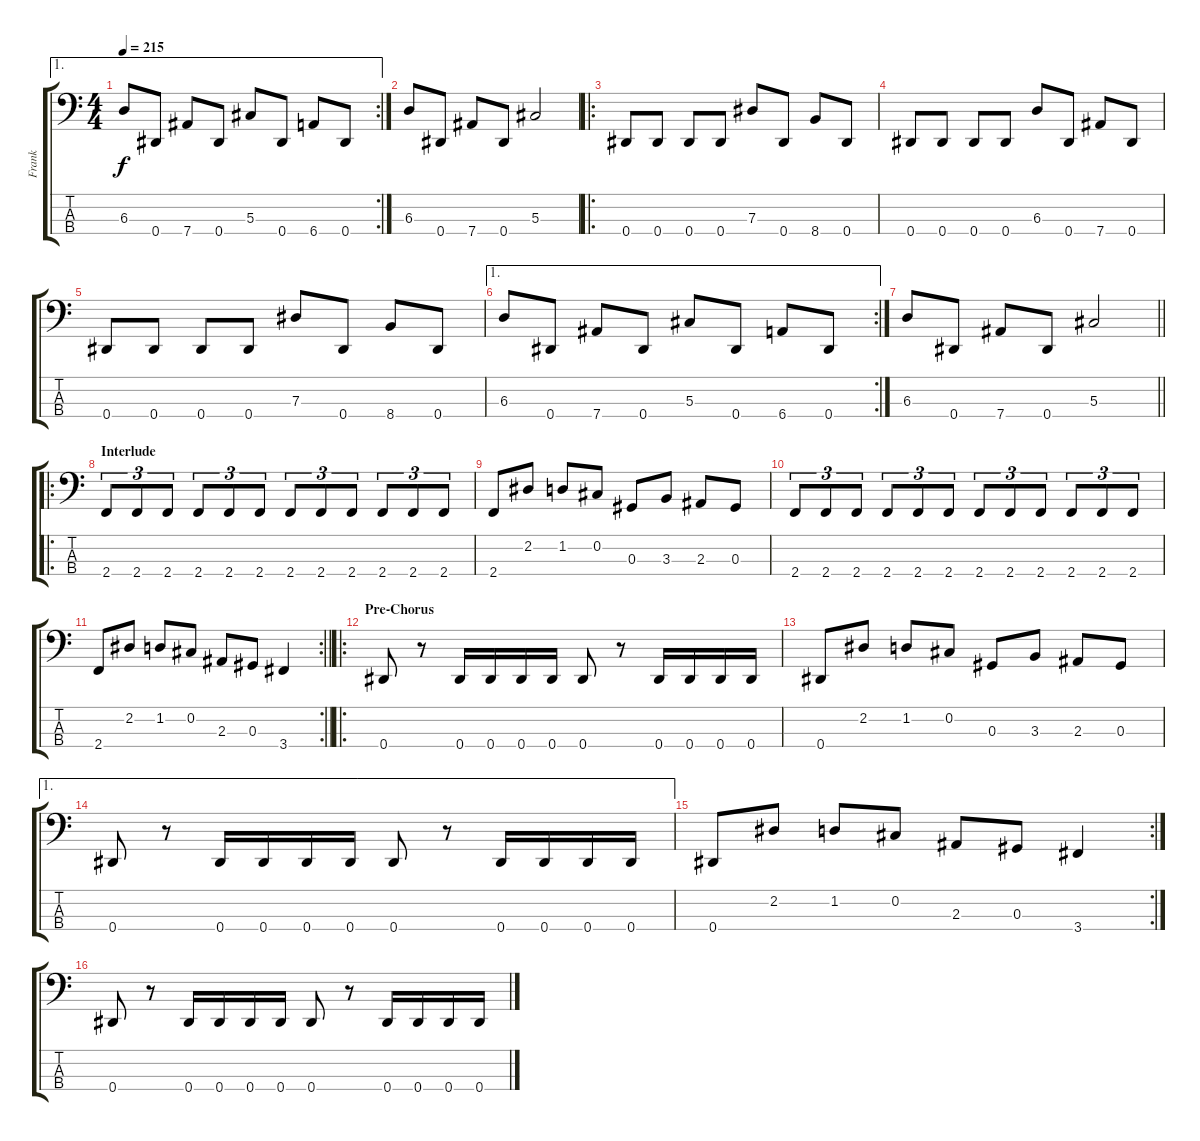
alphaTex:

\track ("Frank" "Frank") {instrument electricbasspick}
\staff {score tabs}
\tuning (Gb2 Db2 Ab1 Eb1) {hide}
\ae 1
\rc 2
\ts (4 4)
\tempo 215
\clef f4
\ks c
6.3.8{dy f} 0.4.8 7.4.8 0.4.8 5.3.8 0.4.8 6.4.8 0.4.8 |
6.3.8 0.4.8 7.4.8 0.4.8 5.3.2 |
\ro
0.4.8 0.4.8 0.4.8 0.4.8 7.3.8 0.4.8 8.4.8 0.4.8 |
0.4.8 0.4.8 0.4.8 0.4.8 6.3.8 0.4.8 7.4.8 0.4.8 |
0.4.8 0.4.8 0.4.8 0.4.8 7.3.8 0.4.8 8.4.8 0.4.8 |
\ae 1
\rc 2
6.3.8 0.4.8 7.4.8 0.4.8 5.3.8 0.4.8 6.4.8 0.4.8 |
\barLineRight lightlight
6.3.8 0.4.8 7.4.8 0.4.8 5.3.2 |
\ro
\section ("" "Interlude")
2.4.8{tu (3 2)} 2.4.8{tu (3 2)} 2.4.8{tu (3 2)} 2.4.8{tu (3 2)} 2.4.8{tu (3 2)} 2.4.8{tu (3 2)} 2.4.8{tu (3 2)} 2.4.8{tu (3 2)} 2.4.8{tu (3 2)} 2.4.8{tu (3 2)} 2.4.8{tu (3 2)} 2.4.8{tu (3 2)} |
2.4.8 2.2.8 1.2.8 0.2.8 0.3.8 3.3.8 2.3.8 0.3.8 |
2.4.8{tu (3 2)} 2.4.8{tu (3 2)} 2.4.8{tu (3 2)} 2.4.8{tu (3 2)} 2.4.8{tu (3 2)} 2.4.8{tu (3 2)} 2.4.8{tu (3 2)} 2.4.8{tu (3 2)} 2.4.8{tu (3 2)} 2.4.8{tu (3 2)} 2.4.8{tu (3 2)} 2.4.8{tu (3 2)} |
\rc 2
\barLineRight lightlight
2.4.8 2.2.8 1.2.8 0.2.8 2.3.8 0.3.8 3.4.4 |
\ro
\section ("" "Pre-Chorus")
0.4.8 r.8 0.4.16 0.4.16 0.4.16 0.4.16 0.4.8 r.8 0.4.16 0.4.16 0.4.16 0.4.16 |
0.4.8 2.2.8 1.2.8 0.2.8 0.3.8 3.3.8 2.3.8 0.3.8 |
\ae 1
0.4.8 r.8 0.4.16 0.4.16 0.4.16 0.4.16 0.4.8 r.8 0.4.16 0.4.16 0.4.16 0.4.16 |
\rc 2
0.4.8 2.2.8 1.2.8 0.2.8 2.3.8 0.3.8 3.4.4 |
0.4.8 r.8 0.4.16 0.4.16 0.4.16 0.4.16 0.4.8 r.8 0.4.16 0.4.16 0.4.16 0.4.16
